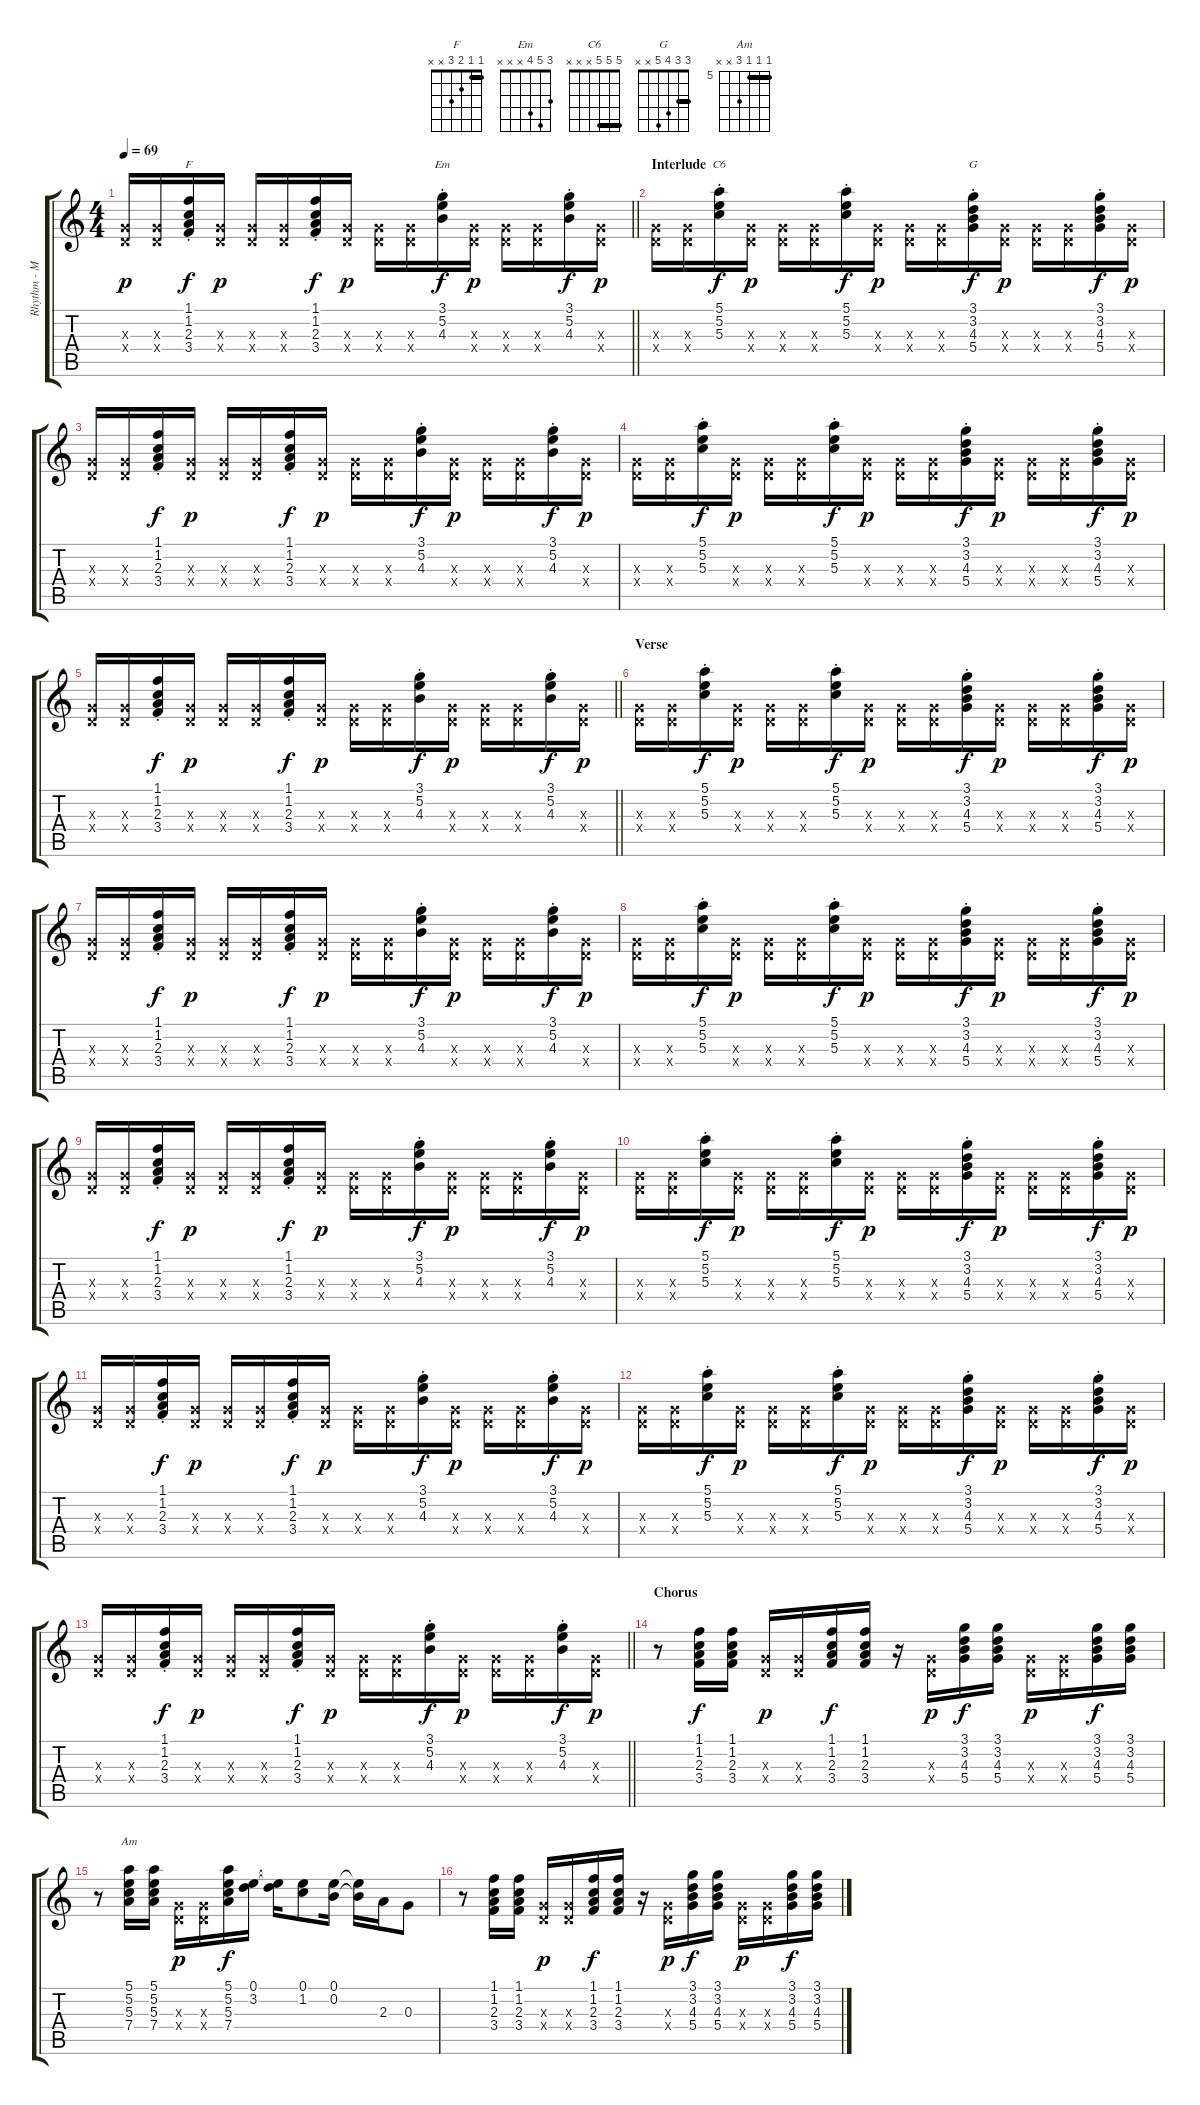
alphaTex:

\track ("Rhythm - Main" "Rhythm - M") {instrument electricguitarjazz}
\staff {score tabs}
\tuning (E4 B3 G3 D3 A2 E2) {hide}
\chord ("F" 1 1 2 3 x x) {barre 1}
\chord ("Em" 3 5 4 x x x)
\chord ("C6" 5 5 5 x x x) {barre 5}
\chord ("G" 3 3 4 5 x x) {barre 3}
\chord ("Am" 5 5 5 7 x x) {firstfret 5 barre 5}
\ts (4 4)
\tempo 69
\clef g2
\barLineRight lightlight
\ks c
(0.3{x} 0.4{x}).16{dy p} (0.3{x} 0.4{x}).16 (1.1{st} 1.2{st} 2.3{st} 3.4{st}).16{ch "F" dy f} (0.3{x} 0.4{x}).16{dy p} (0.3{x} 0.4{x}).16 (0.3{x} 0.4{x}).16 (1.1{st} 1.2{st} 2.3{st} 3.4{st}).16{dy f} (0.3{x} 0.4{x}).16{dy p} (0.3{x} 0.4{x}).16 (0.3{x} 0.4{x}).16 (3.1{st} 5.2{st} 4.3{st}).16{ch "Em" dy f} (0.3{x} 0.4{x}).16{dy p} (0.3{x} 0.4{x}).16 (0.3{x} 0.4{x}).16 (3.1{st} 5.2{st} 4.3{st}).16{dy f} (0.3{x} 0.4{x}).16{dy p} |
\section ("" "Interlude")
(0.3{x} 0.4{x}).16 (0.3{x} 0.4{x}).16 (5.1{st} 5.2{st} 5.3{st}).16{ch "C6" dy f} (0.3{x} 0.4{x}).16{dy p} (0.3{x} 0.4{x}).16 (0.3{x} 0.4{x}).16 (5.1{st} 5.2{st} 5.3{st}).16{dy f} (0.3{x} 0.4{x}).16{dy p} (0.3{x} 0.4{x}).16 (0.3{x} 0.4{x}).16 (3.1{st} 3.2{st} 4.3{st} 5.4{st}).16{ch "G" dy f} (0.3{x} 0.4{x}).16{dy p} (0.3{x} 0.4{x}).16 (0.3{x} 0.4{x}).16 (3.1{st} 3.2{st} 4.3{st} 5.4{st}).16{dy f} (0.3{x} 0.4{x}).16{dy p} |
(0.3{x} 0.4{x}).16 (0.3{x} 0.4{x}).16 (1.1{st} 1.2{st} 2.3{st} 3.4{st}).16{dy f} (0.3{x} 0.4{x}).16{dy p} (0.3{x} 0.4{x}).16 (0.3{x} 0.4{x}).16 (1.1{st} 1.2{st} 2.3{st} 3.4{st}).16{dy f} (0.3{x} 0.4{x}).16{dy p} (0.3{x} 0.4{x}).16 (0.3{x} 0.4{x}).16 (3.1{st} 5.2{st} 4.3{st}).16{dy f} (0.3{x} 0.4{x}).16{dy p} (0.3{x} 0.4{x}).16 (0.3{x} 0.4{x}).16 (3.1{st} 5.2{st} 4.3{st}).16{dy f} (0.3{x} 0.4{x}).16{dy p} |
(0.3{x} 0.4{x}).16 (0.3{x} 0.4{x}).16 (5.1{st} 5.2{st} 5.3{st}).16{dy f} (0.3{x} 0.4{x}).16{dy p} (0.3{x} 0.4{x}).16 (0.3{x} 0.4{x}).16 (5.1{st} 5.2{st} 5.3{st}).16{dy f} (0.3{x} 0.4{x}).16{dy p} (0.3{x} 0.4{x}).16 (0.3{x} 0.4{x}).16 (3.1{st} 3.2{st} 4.3{st} 5.4{st}).16{dy f} (0.3{x} 0.4{x}).16{dy p} (0.3{x} 0.4{x}).16 (0.3{x} 0.4{x}).16 (3.1{st} 3.2{st} 4.3{st} 5.4{st}).16{dy f} (0.3{x} 0.4{x}).16{dy p} |
\barLineRight lightlight
(0.3{x} 0.4{x}).16 (0.3{x} 0.4{x}).16 (1.1{st} 1.2{st} 2.3{st} 3.4{st}).16{dy f} (0.3{x} 0.4{x}).16{dy p} (0.3{x} 0.4{x}).16 (0.3{x} 0.4{x}).16 (1.1{st} 1.2{st} 2.3{st} 3.4{st}).16{dy f} (0.3{x} 0.4{x}).16{dy p} (0.3{x} 0.4{x}).16 (0.3{x} 0.4{x}).16 (3.1{st} 5.2{st} 4.3{st}).16{dy f} (0.3{x} 0.4{x}).16{dy p} (0.3{x} 0.4{x}).16 (0.3{x} 0.4{x}).16 (3.1{st} 5.2{st} 4.3{st}).16{dy f} (0.3{x} 0.4{x}).16{dy p} |
\section ("" "Verse")
(0.3{x} 0.4{x}).16 (0.3{x} 0.4{x}).16 (5.1{st} 5.2{st} 5.3{st}).16{dy f} (0.3{x} 0.4{x}).16{dy p} (0.3{x} 0.4{x}).16 (0.3{x} 0.4{x}).16 (5.1{st} 5.2{st} 5.3{st}).16{dy f} (0.3{x} 0.4{x}).16{dy p} (0.3{x} 0.4{x}).16 (0.3{x} 0.4{x}).16 (3.1{st} 3.2{st} 4.3{st} 5.4{st}).16{dy f} (0.3{x} 0.4{x}).16{dy p} (0.3{x} 0.4{x}).16 (0.3{x} 0.4{x}).16 (3.1{st} 3.2{st} 4.3{st} 5.4{st}).16{dy f} (0.3{x} 0.4{x}).16{dy p} |
(0.3{x} 0.4{x}).16 (0.3{x} 0.4{x}).16 (1.1{st} 1.2{st} 2.3{st} 3.4{st}).16{dy f} (0.3{x} 0.4{x}).16{dy p} (0.3{x} 0.4{x}).16 (0.3{x} 0.4{x}).16 (1.1{st} 1.2{st} 2.3{st} 3.4{st}).16{dy f} (0.3{x} 0.4{x}).16{dy p} (0.3{x} 0.4{x}).16 (0.3{x} 0.4{x}).16 (3.1{st} 5.2{st} 4.3{st}).16{dy f} (0.3{x} 0.4{x}).16{dy p} (0.3{x} 0.4{x}).16 (0.3{x} 0.4{x}).16 (3.1{st} 5.2{st} 4.3{st}).16{dy f} (0.3{x} 0.4{x}).16{dy p} |
(0.3{x} 0.4{x}).16 (0.3{x} 0.4{x}).16 (5.1{st} 5.2{st} 5.3{st}).16{dy f} (0.3{x} 0.4{x}).16{dy p} (0.3{x} 0.4{x}).16 (0.3{x} 0.4{x}).16 (5.1{st} 5.2{st} 5.3{st}).16{dy f} (0.3{x} 0.4{x}).16{dy p} (0.3{x} 0.4{x}).16 (0.3{x} 0.4{x}).16 (3.1{st} 3.2{st} 4.3{st} 5.4{st}).16{dy f} (0.3{x} 0.4{x}).16{dy p} (0.3{x} 0.4{x}).16 (0.3{x} 0.4{x}).16 (3.1{st} 3.2{st} 4.3{st} 5.4{st}).16{dy f} (0.3{x} 0.4{x}).16{dy p} |
(0.3{x} 0.4{x}).16 (0.3{x} 0.4{x}).16 (1.1{st} 1.2{st} 2.3{st} 3.4{st}).16{dy f} (0.3{x} 0.4{x}).16{dy p} (0.3{x} 0.4{x}).16 (0.3{x} 0.4{x}).16 (1.1{st} 1.2{st} 2.3{st} 3.4{st}).16{dy f} (0.3{x} 0.4{x}).16{dy p} (0.3{x} 0.4{x}).16 (0.3{x} 0.4{x}).16 (3.1{st} 5.2{st} 4.3{st}).16{dy f} (0.3{x} 0.4{x}).16{dy p} (0.3{x} 0.4{x}).16 (0.3{x} 0.4{x}).16 (3.1{st} 5.2{st} 4.3{st}).16{dy f} (0.3{x} 0.4{x}).16{dy p} |
(0.3{x} 0.4{x}).16 (0.3{x} 0.4{x}).16 (5.1{st} 5.2{st} 5.3{st}).16{dy f} (0.3{x} 0.4{x}).16{dy p} (0.3{x} 0.4{x}).16 (0.3{x} 0.4{x}).16 (5.1{st} 5.2{st} 5.3{st}).16{dy f} (0.3{x} 0.4{x}).16{dy p} (0.3{x} 0.4{x}).16 (0.3{x} 0.4{x}).16 (3.1{st} 3.2{st} 4.3{st} 5.4{st}).16{dy f} (0.3{x} 0.4{x}).16{dy p} (0.3{x} 0.4{x}).16 (0.3{x} 0.4{x}).16 (3.1{st} 3.2{st} 4.3{st} 5.4{st}).16{dy f} (0.3{x} 0.4{x}).16{dy p} |
(0.3{x} 0.4{x}).16 (0.3{x} 0.4{x}).16 (1.1{st} 1.2{st} 2.3{st} 3.4{st}).16{dy f} (0.3{x} 0.4{x}).16{dy p} (0.3{x} 0.4{x}).16 (0.3{x} 0.4{x}).16 (1.1{st} 1.2{st} 2.3{st} 3.4{st}).16{dy f} (0.3{x} 0.4{x}).16{dy p} (0.3{x} 0.4{x}).16 (0.3{x} 0.4{x}).16 (3.1{st} 5.2{st} 4.3{st}).16{dy f} (0.3{x} 0.4{x}).16{dy p} (0.3{x} 0.4{x}).16 (0.3{x} 0.4{x}).16 (3.1{st} 5.2{st} 4.3{st}).16{dy f} (0.3{x} 0.4{x}).16{dy p} |
(0.3{x} 0.4{x}).16 (0.3{x} 0.4{x}).16 (5.1{st} 5.2{st} 5.3{st}).16{dy f} (0.3{x} 0.4{x}).16{dy p} (0.3{x} 0.4{x}).16 (0.3{x} 0.4{x}).16 (5.1{st} 5.2{st} 5.3{st}).16{dy f} (0.3{x} 0.4{x}).16{dy p} (0.3{x} 0.4{x}).16 (0.3{x} 0.4{x}).16 (3.1{st} 3.2{st} 4.3{st} 5.4{st}).16{dy f} (0.3{x} 0.4{x}).16{dy p} (0.3{x} 0.4{x}).16 (0.3{x} 0.4{x}).16 (3.1{st} 3.2{st} 4.3{st} 5.4{st}).16{dy f} (0.3{x} 0.4{x}).16{dy p} |
\barLineRight lightlight
(0.3{x} 0.4{x}).16 (0.3{x} 0.4{x}).16 (1.1{st} 1.2{st} 2.3{st} 3.4{st}).16{dy f} (0.3{x} 0.4{x}).16{dy p} (0.3{x} 0.4{x}).16 (0.3{x} 0.4{x}).16 (1.1{st} 1.2{st} 2.3{st} 3.4{st}).16{dy f} (0.3{x} 0.4{x}).16{dy p} (0.3{x} 0.4{x}).16 (0.3{x} 0.4{x}).16 (3.1{st} 5.2{st} 4.3{st}).16{dy f} (0.3{x} 0.4{x}).16{dy p} (0.3{x} 0.4{x}).16 (0.3{x} 0.4{x}).16 (3.1{st} 5.2{st} 4.3{st}).16{dy f} (0.3{x} 0.4{x}).16{dy p} |
\section ("" "Chorus")
r.8 (1.1 1.2 2.3 3.4).16{dy f} (1.1 1.2 2.3 3.4).16 (0.3{x} 0.4{x}).16{dy p} (0.3{x} 0.4{x}).16 (1.1 1.2 2.3 3.4).16{dy f} (1.1 1.2 2.3 3.4).16 r.16 (0.3{x} 0.4{x}).16{dy p} (3.1 3.2 4.3 5.4).16{dy f} (3.1 3.2 4.3 5.4).16 (0.3{x} 0.4{x}).16{dy p} (0.3{x} 0.4{x}).16 (3.1 3.2 4.3 5.4).16{dy f} (3.1 3.2 4.3 5.4).16 |
r.8 (5.1 5.2 5.3 7.4).16{ch "Am"} (5.1 5.2 5.3 7.4).16 (0.3{x} 0.4{x}).16{dy p} (0.3{x} 0.4{x}).16 (5.1 5.2 5.3 7.4).16{dy f} (0.1 3.2).16 (0.1{t} 3.2{t}).16 (0.1 1.2).8 (0.1 0.2).16 (0.1{t} 0.2{t}).16 2.3.16 0.3.8 |
r.8 (1.1 1.2 2.3 3.4).16 (1.1 1.2 2.3 3.4).16 (0.3{x} 0.4{x}).16{dy p} (0.3{x} 0.4{x}).16 (1.1 1.2 2.3 3.4).16{dy f} (1.1 1.2 2.3 3.4).16 r.16 (0.3{x} 0.4{x}).16{dy p} (3.1 3.2 4.3 5.4).16{dy f} (3.1 3.2 4.3 5.4).16 (0.3{x} 0.4{x}).16{dy p} (0.3{x} 0.4{x}).16 (3.1 3.2 4.3 5.4).16{dy f} (3.1 3.2 4.3 5.4).16
